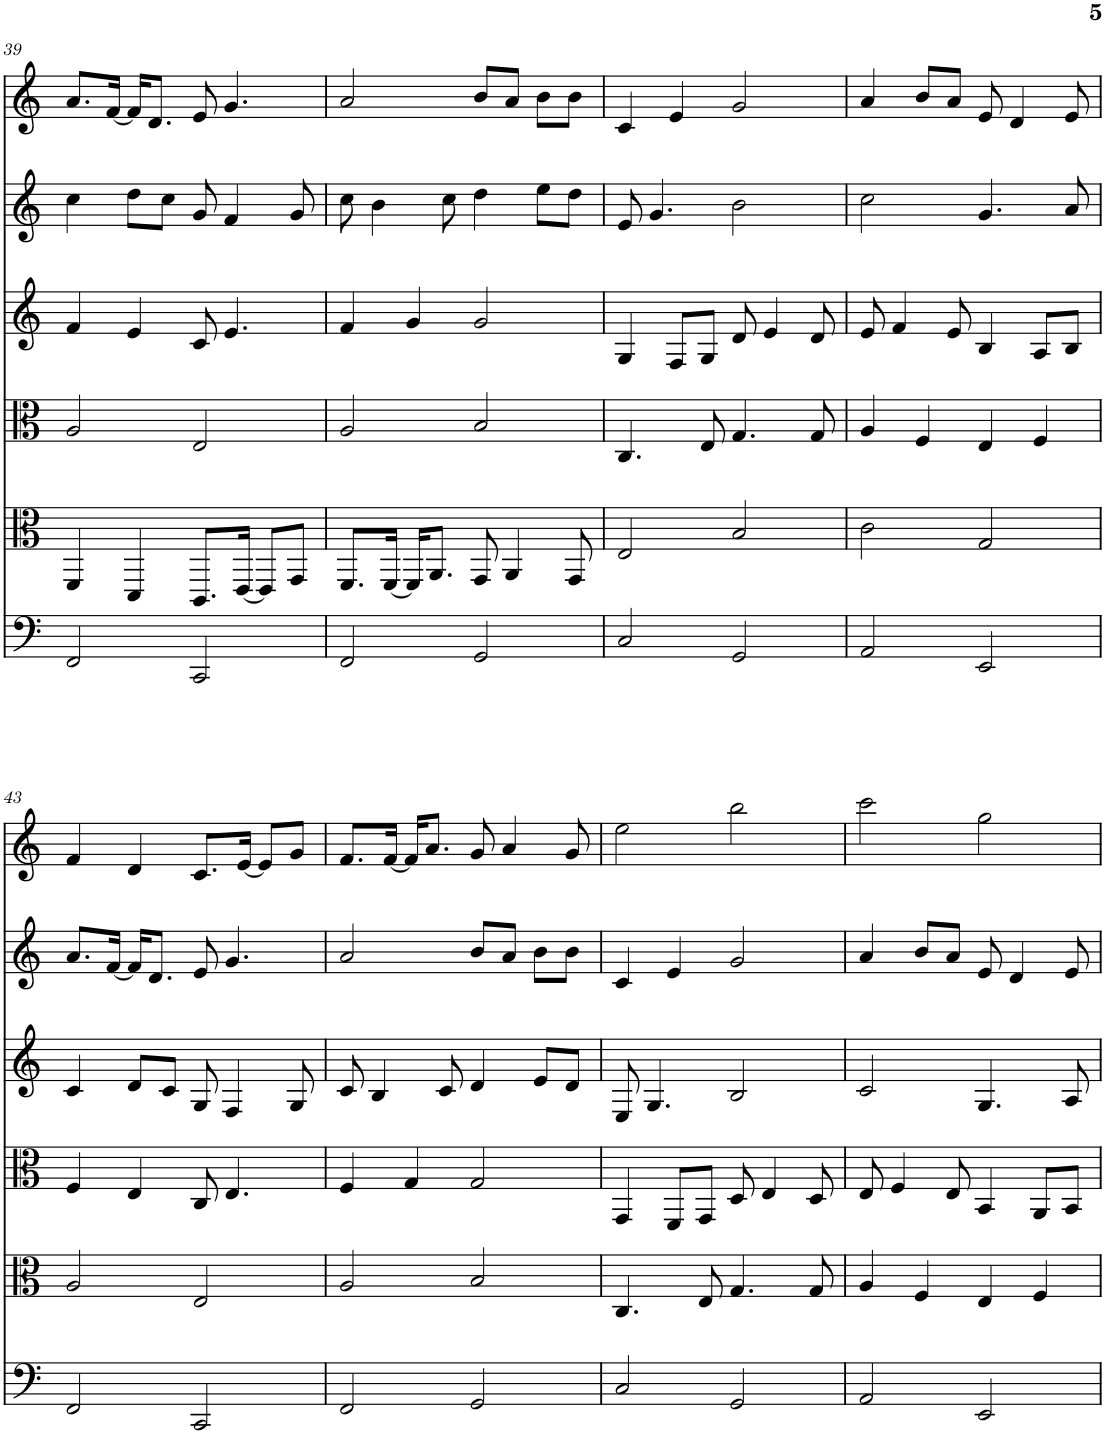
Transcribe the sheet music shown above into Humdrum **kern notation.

**kern	**kern	**kern	**kern	**kern	**kern
*part6	*part5	*part4	*part3	*part2	*part1
*staff6	*staff5	*staff4	*staff3	*staff2	*staff1
*I"cello	*I"viola [2]	*I"viola	*I"violin [3]	*I"violin [2]	*I"violin
*	*I'Vla	*I'Vla	*I'Vln	*I'Vln	*I'Vln
!!LO:PB:g=z
*clefF4	*clefC3	*clefC3	*clefG2	*clefG2	*clefG2
*k[]	*k[]	*k[]	*k[]	*k[]	*k[]
*M4/4	*M4/4	*M4/4	*M4/4	*M4/4	*M4/4
=39	=39	=39	=39	=39	=39
2FF/	4FF/	2A/	4f/	4cc\	8.a/L
.	.	.	.	.	[16f/Jk
.	4DD/	.	4e/	8dd\L	16f/KL]
.	.	.	.	.	8.d/J
.	.	.	.	8cc\J	.
2CC/	8.CC/L	2E/	8c/	8g/	8e/
.	.	.	4.e/	4f/	4.g/
.	[16EE/Jk	.	.	.	.
.	8EE/L]	.	.	.	.
.	8GG/J	.	.	8g/	.
=40	=40	=40	=40	=40	=40
2FF/	8.FF/L	2A/	4f/	8cc\	2a/
.	.	.	.	4b\	.
.	[16FF/Jk	.	.	.	.
.	16FF/KL]	.	4g/	.	.
.	8.AA/J	.	.	.	.
.	.	.	.	8cc\	.
2GG/	8GG/	2B/	2g/	4dd\	8b/L
.	4AA/	.	.	.	8a/J
.	.	.	.	8ee\L	8b\L
.	8GG/	.	.	8dd\J	8b\J
=41	=41	=41	=41	=41	=41
2C/	2E/	4.C/	4G/	8e/	4c/
.	.	.	.	4.g/	.
.	.	.	8F/L	.	4e/
.	.	8E/	8G/J	.	.
2GG/	2B/	4.G/	8d/	2b\	2g/
.	.	.	4e/	.	.
.	.	8G/	8d/	.	.
=42	=42	=42	=42	=42	=42
2AA/	2c\	4A/	8e/	2cc\	4a/
.	.	.	4f/	.	.
.	.	4F/	.	.	8b/L
.	.	.	8e/	.	8a/J
2EE/	2G/	4E/	4B/	4.g/	8e/
.	.	.	.	.	4d/
.	.	4F/	8A/L	.	.
.	.	.	8B/J	8a/	8e/
!!LO:LB:g=z
=43	=43	=43	=43	=43	=43
2FF/	2A/	4F/	4c/	8.a/L	4f/
.	.	.	.	[16f/Jk	.
.	.	4E/	8d/L	16f/KL]	4d/
.	.	.	.	8.d/J	.
.	.	.	8c/J	.	.
2CC/	2E/	8C/	8G/	8e/	8.c/L
.	.	4.E/	4F/	4.g/	.
.	.	.	.	.	[16e/Jk
.	.	.	.	.	8e/L]
.	.	.	8G/	.	8g/J
=44	=44	=44	=44	=44	=44
2FF/	2A/	4F/	8c/	2a/	8.f/L
.	.	.	4B/	.	.
.	.	.	.	.	[16f/Jk
.	.	4G/	.	.	16f/KL]
.	.	.	.	.	8.a/J
.	.	.	8c/	.	.
2GG/	2B/	2G/	4d/	8b/L	8g/
.	.	.	.	8a/J	4a/
.	.	.	8e/L	8b\L	.
.	.	.	8d/J	8b\J	8g/
=45	=45	=45	=45	=45	=45
2C/	4.C/	4GG/	8E/	4c/	2ee\
.	.	.	4.G/	.	.
.	.	8FF/L	.	4e/	.
.	8E/	8GG/J	.	.	.
2GG/	4.G/	8D/	2B/	2g/	2bb\
.	.	4E/	.	.	.
.	8G/	8D/	.	.	.
=46	=46	=46	=46	=46	=46
2AA/	4A/	8E/	2c/	4a/	2ccc\
.	.	4F/	.	.	.
.	4F/	.	.	8b/L	.
.	.	8E/	.	8a/J	.
2EE/	4E/	4BB/	4.G/	8e/	2gg\
.	.	.	.	4d/	.
.	4F/	8AA/L	.	.	.
.	.	8BB/J	8A/	8e/	.
=	=	=	=	=	=
*-	*-	*-	*-	*-	*-
